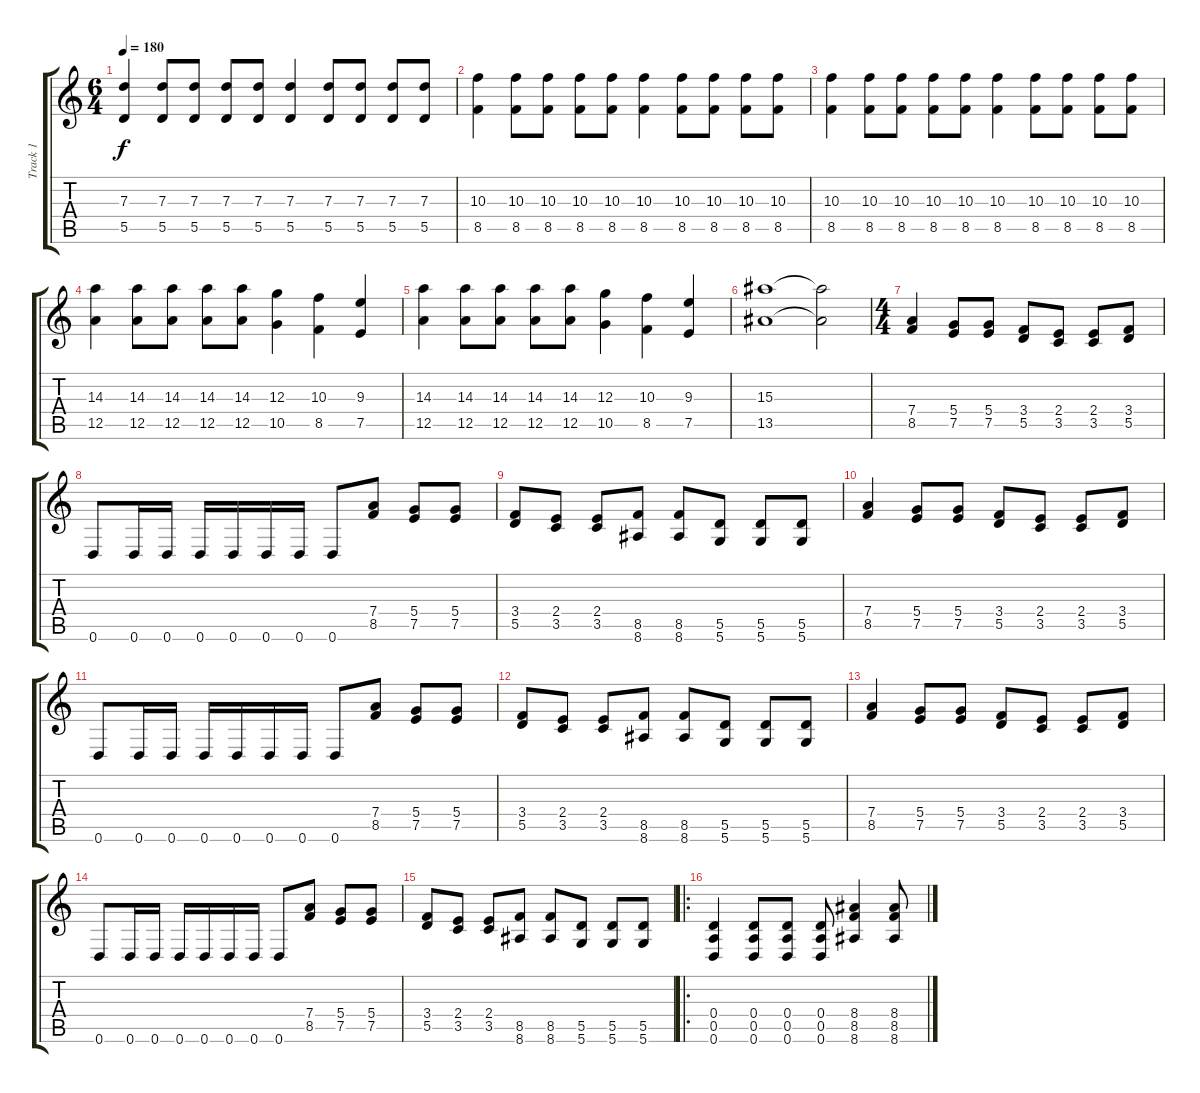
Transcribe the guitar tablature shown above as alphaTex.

\track ("Track 1" "Track 1") {instrument distortionguitar}
\staff {score tabs}
\tuning (B4 B3 G3 D3 A2 D2) {hide}
\ts (6 4)
\tempo 180
\clef g2
\ks c
(7.3 5.5).4{dy f} (7.3 5.5).8 (7.3 5.5).8 (7.3 5.5).8 (7.3 5.5).8 (7.3 5.5).4 (7.3 5.5).8 (7.3 5.5).8 (7.3 5.5).8 (7.3 5.5).8 |
(10.3 8.5).4 (10.3 8.5).8 (10.3 8.5).8 (10.3 8.5).8 (10.3 8.5).8 (10.3 8.5).4 (10.3 8.5).8 (10.3 8.5).8 (10.3 8.5).8 (10.3 8.5).8 |
(10.3 8.5).4 (10.3 8.5).8 (10.3 8.5).8 (10.3 8.5).8 (10.3 8.5).8 (10.3 8.5).4 (10.3 8.5).8 (10.3 8.5).8 (10.3 8.5).8 (10.3 8.5).8 |
(14.3 12.5).4 (14.3 12.5).8 (14.3 12.5).8 (14.3 12.5).8 (14.3 12.5).8 (12.3 10.5).4 (10.3 8.5).4 (9.3 7.5).4 |
(14.3 12.5).4 (14.3 12.5).8 (14.3 12.5).8 (14.3 12.5).8 (14.3 12.5).8 (12.3 10.5).4 (10.3 8.5).4 (9.3 7.5).4 |
(15.3 13.5).1 (15.3{t} 13.5{t}).2 |
\ts (4 4)
(7.4 8.5).4 (5.4 7.5).8 (5.4 7.5).8 (3.4 5.5).8 (2.4 3.5).8 (2.4 3.5).8 (3.4 5.5).8 |
0.6.8 0.6.16 0.6.16 0.6.16 0.6.16 0.6.16 0.6.16 0.6.8 (7.4 8.5).8 (5.4 7.5).8 (5.4 7.5).8 |
(3.4 5.5).8 (2.4 3.5).8 (2.4 3.5).8 (8.5 8.6).8 (8.5 8.6).8 (5.5 5.6).8 (5.5 5.6).8 (5.5 5.6).8 |
(7.4 8.5).4 (5.4 7.5).8 (5.4 7.5).8 (3.4 5.5).8 (2.4 3.5).8 (2.4 3.5).8 (3.4 5.5).8 |
0.6.8 0.6.16 0.6.16 0.6.16 0.6.16 0.6.16 0.6.16 0.6.8 (7.4 8.5).8 (5.4 7.5).8 (5.4 7.5).8 |
(3.4 5.5).8 (2.4 3.5).8 (2.4 3.5).8 (8.5 8.6).8 (8.5 8.6).8 (5.5 5.6).8 (5.5 5.6).8 (5.5 5.6).8 |
(7.4 8.5).4 (5.4 7.5).8 (5.4 7.5).8 (3.4 5.5).8 (2.4 3.5).8 (2.4 3.5).8 (3.4 5.5).8 |
0.6.8 0.6.16 0.6.16 0.6.16 0.6.16 0.6.16 0.6.16 0.6.8 (7.4 8.5).8 (5.4 7.5).8 (5.4 7.5).8 |
(3.4 5.5).8 (2.4 3.5).8 (2.4 3.5).8 (8.5 8.6).8 (8.5 8.6).8 (5.5 5.6).8 (5.5 5.6).8 (5.5 5.6).8 |
\ro
(0.4 0.5 0.6).4 (0.4 0.5 0.6).8 (0.4 0.5 0.6).8 (0.4 0.5 0.6).8 (8.4 8.5 8.6).4 (8.4 8.5 8.6).8
